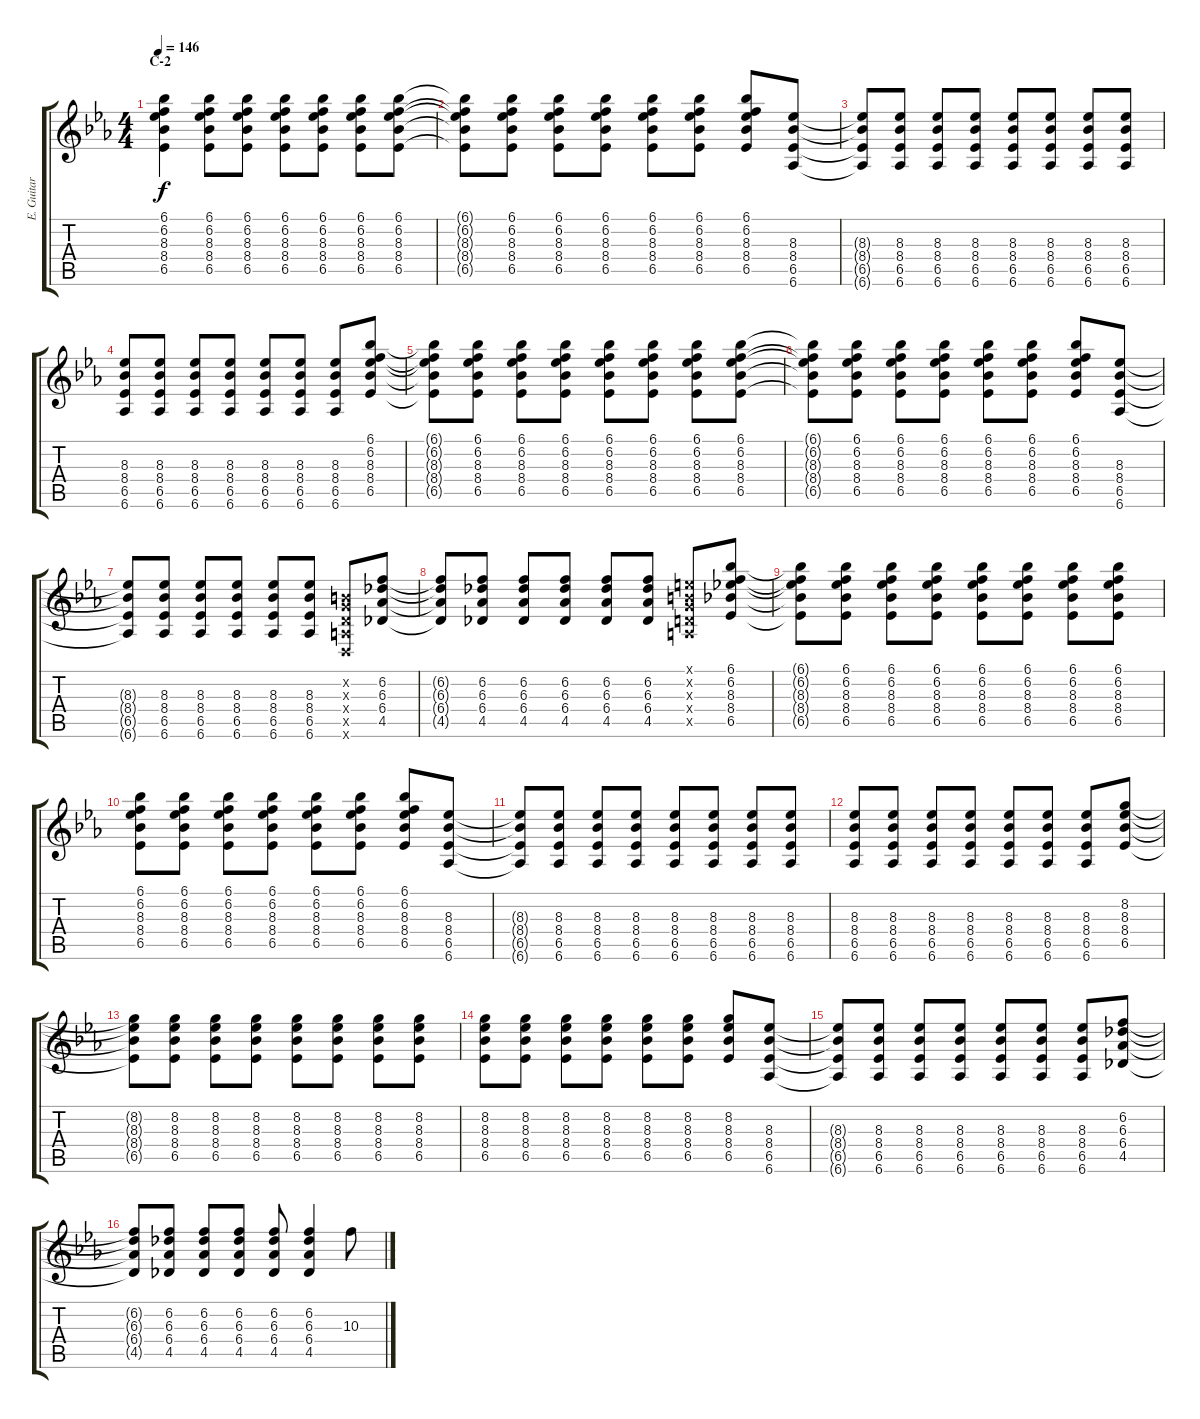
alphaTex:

\track ("E. Guitar II" "E. Guitar ") {instrument overdrivenguitar}
\staff {score tabs}
\tuning (E4 B3 G3 D3 A2 D2) {hide}
\ts (4 4)
\section ("" "C-2")
\tempo 146
\clef g2
\ks eb
(6.1{t} 6.2{t} 8.3{t} 8.4{t} 6.5{t}).4{dy f} (6.1 6.2 8.3 8.4 6.5).8 (6.1 6.2 8.3 8.4 6.5).8 (6.1 6.2 8.3 8.4 6.5).8 (6.1 6.2 8.3 8.4 6.5).8 (6.1 6.2 8.3 8.4 6.5).8 (6.1 6.2 8.3 8.4 6.5).8 |
(6.1{t} 6.2{t} 8.3{t} 8.4{t} 6.5{t}).8 (6.1 6.2 8.3 8.4 6.5).8 (6.1 6.2 8.3 8.4 6.5).8 (6.1 6.2 8.3 8.4 6.5).8 (6.1 6.2 8.3 8.4 6.5).8 (6.1 6.2 8.3 8.4 6.5).8 (6.1 6.2 8.3 8.4 6.5).8 (8.3 8.4 6.5 6.6).8 |
(8.3{t} 8.4{t} 6.5{t} 6.6{t}).8 (8.3 8.4 6.5 6.6).8 (8.3 8.4 6.5 6.6).8 (8.3 8.4 6.5 6.6).8 (8.3 8.4 6.5 6.6).8 (8.3 8.4 6.5 6.6).8 (8.3 8.4 6.5 6.6).8 (8.3 8.4 6.5 6.6).8 |
(8.3 8.4 6.5 6.6).8 (8.3 8.4 6.5 6.6).8 (8.3 8.4 6.5 6.6).8 (8.3 8.4 6.5 6.6).8 (8.3 8.4 6.5 6.6).8 (8.3 8.4 6.5 6.6).8 (8.3 8.4 6.5 6.6).8 (6.1 6.2 8.3 8.4 6.5).8 |
(6.1{t} 6.2{t} 8.3{t} 8.4{t} 6.5{t}).8 (6.1 6.2 8.3 8.4 6.5).8 (6.1 6.2 8.3 8.4 6.5).8 (6.1 6.2 8.3 8.4 6.5).8 (6.1 6.2 8.3 8.4 6.5).8 (6.1 6.2 8.3 8.4 6.5).8 (6.1 6.2 8.3 8.4 6.5).8 (6.1 6.2 8.3 8.4 6.5).8 |
(6.1{t} 6.2{t} 8.3{t} 8.4{t} 6.5{t}).8 (6.1 6.2 8.3 8.4 6.5).8 (6.1 6.2 8.3 8.4 6.5).8 (6.1 6.2 8.3 8.4 6.5).8 (6.1 6.2 8.3 8.4 6.5).8 (6.1 6.2 8.3 8.4 6.5).8 (6.1 6.2 8.3 8.4 6.5).8 (8.3 8.4 6.5 6.6).8 |
(8.3{t} 8.4{t} 6.5{t} 6.6{t}).8 (8.3 8.4 6.5 6.6).8 (8.3 8.4 6.5 6.6).8 (8.3 8.4 6.5 6.6).8 (8.3 8.4 6.5 6.6).8 (8.3 8.4 6.5 6.6).8 (0.2{x} 0.3{x} 0.4{x} 0.5{x} 0.6{x}).8 (6.2 6.3 6.4 4.5).8 |
(6.2{t} 6.3{t} 6.4{t} 4.5{t}).8 (6.2 6.3 6.4 4.5).8 (6.2 6.3 6.4 4.5).8 (6.2 6.3 6.4 4.5).8 (6.2 6.3 6.4 4.5).8 (6.2 6.3 6.4 4.5).8 (0.1{x} 0.2{x} 0.3{x} 0.4{x} 0.5{x}).8 (6.1 6.2 8.3 8.4 6.5).8 |
(6.1{t} 6.2{t} 8.3{t} 8.4{t} 6.5{t}).8 (6.1 6.2 8.3 8.4 6.5).8 (6.1 6.2 8.3 8.4 6.5).8 (6.1 6.2 8.3 8.4 6.5).8 (6.1 6.2 8.3 8.4 6.5).8 (6.1 6.2 8.3 8.4 6.5).8 (6.1 6.2 8.3 8.4 6.5).8 (6.1 6.2 8.3 8.4 6.5).8 |
(6.1 6.2 8.3 8.4 6.5).8 (6.1 6.2 8.3 8.4 6.5).8 (6.1 6.2 8.3 8.4 6.5).8 (6.1 6.2 8.3 8.4 6.5).8 (6.1 6.2 8.3 8.4 6.5).8 (6.1 6.2 8.3 8.4 6.5).8 (6.1 6.2 8.3 8.4 6.5).8 (8.3 8.4 6.5 6.6).8 |
(8.3{t} 8.4{t} 6.5{t} 6.6{t}).8 (8.3 8.4 6.5 6.6).8 (8.3 8.4 6.5 6.6).8 (8.3 8.4 6.5 6.6).8 (8.3 8.4 6.5 6.6).8 (8.3 8.4 6.5 6.6).8 (8.3 8.4 6.5 6.6).8 (8.3 8.4 6.5 6.6).8 |
(8.3 8.4 6.5 6.6).8 (8.3 8.4 6.5 6.6).8 (8.3 8.4 6.5 6.6).8 (8.3 8.4 6.5 6.6).8 (8.3 8.4 6.5 6.6).8 (8.3 8.4 6.5 6.6).8 (8.3 8.4 6.5 6.6).8 (8.2 8.3 8.4 6.5).8 |
(8.2{t} 8.3{t} 8.4{t} 6.5{t}).8 (8.2 8.3 8.4 6.5).8 (8.2 8.3 8.4 6.5).8 (8.2 8.3 8.4 6.5).8 (8.2 8.3 8.4 6.5).8 (8.2 8.3 8.4 6.5).8 (8.2 8.3 8.4 6.5).8 (8.2 8.3 8.4 6.5).8 |
(8.2 8.3 8.4 6.5).8 (8.2 8.3 8.4 6.5).8 (8.2 8.3 8.4 6.5).8 (8.2 8.3 8.4 6.5).8 (8.2 8.3 8.4 6.5).8 (8.2 8.3 8.4 6.5).8 (8.2 8.3 8.4 6.5).8 (8.3 8.4 6.5 6.6).8 |
(8.3{t} 8.4{t} 6.5{t} 6.6{t}).8 (8.3 8.4 6.5 6.6).8 (8.3 8.4 6.5 6.6).8 (8.3 8.4 6.5 6.6).8 (8.3 8.4 6.5 6.6).8 (8.3 8.4 6.5 6.6).8 (8.3 8.4 6.5 6.6).8 (6.2 6.3 6.4 4.5).8 |
(6.2{t} 6.3{t} 6.4{t} 4.5{t}).8 (6.2 6.3 6.4 4.5).8 (6.2 6.3 6.4 4.5).8 (6.2 6.3 6.4 4.5).8 (6.2 6.3 6.4 4.5).8 (6.2 6.3 6.4 4.5).4 10.3.8
